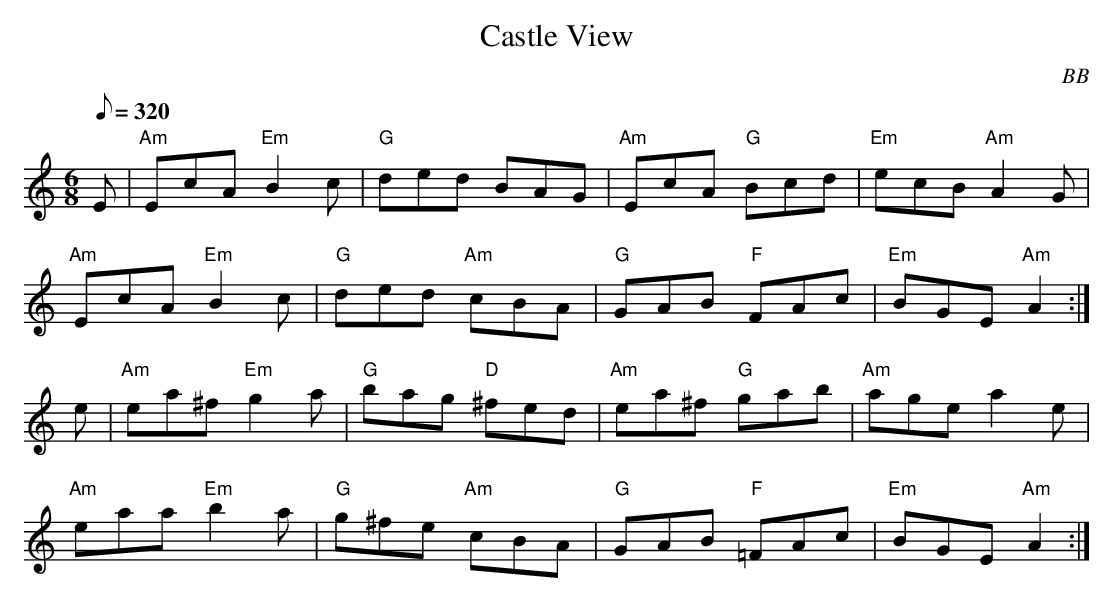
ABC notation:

X:1
T: Castle View
C: BB
Q: 1/8=320
M: 6/8
L: 1/8
K: Am
E | "Am"EcA "Em"B2 c | "G"ded BAG | "Am"EcA "G"Bcd | "Em"ecB "Am"A2 G |
"Am"EcA "Em"B2 c | "G"ded "Am"cBA | "G"GAB "F"FAc | "Em"BGE "Am"A2 :|
e | "Am"ea^f "Em"g2 a | "G"bag "D"^fed | "Am"ea^f "G"gab | "Am"age a2 e |
"Am"eaa "Em"b2 a | "G"g^fe "Am"cBA | "G"GAB "F"=FAc | "Em"BGE "Am"A2 :|
